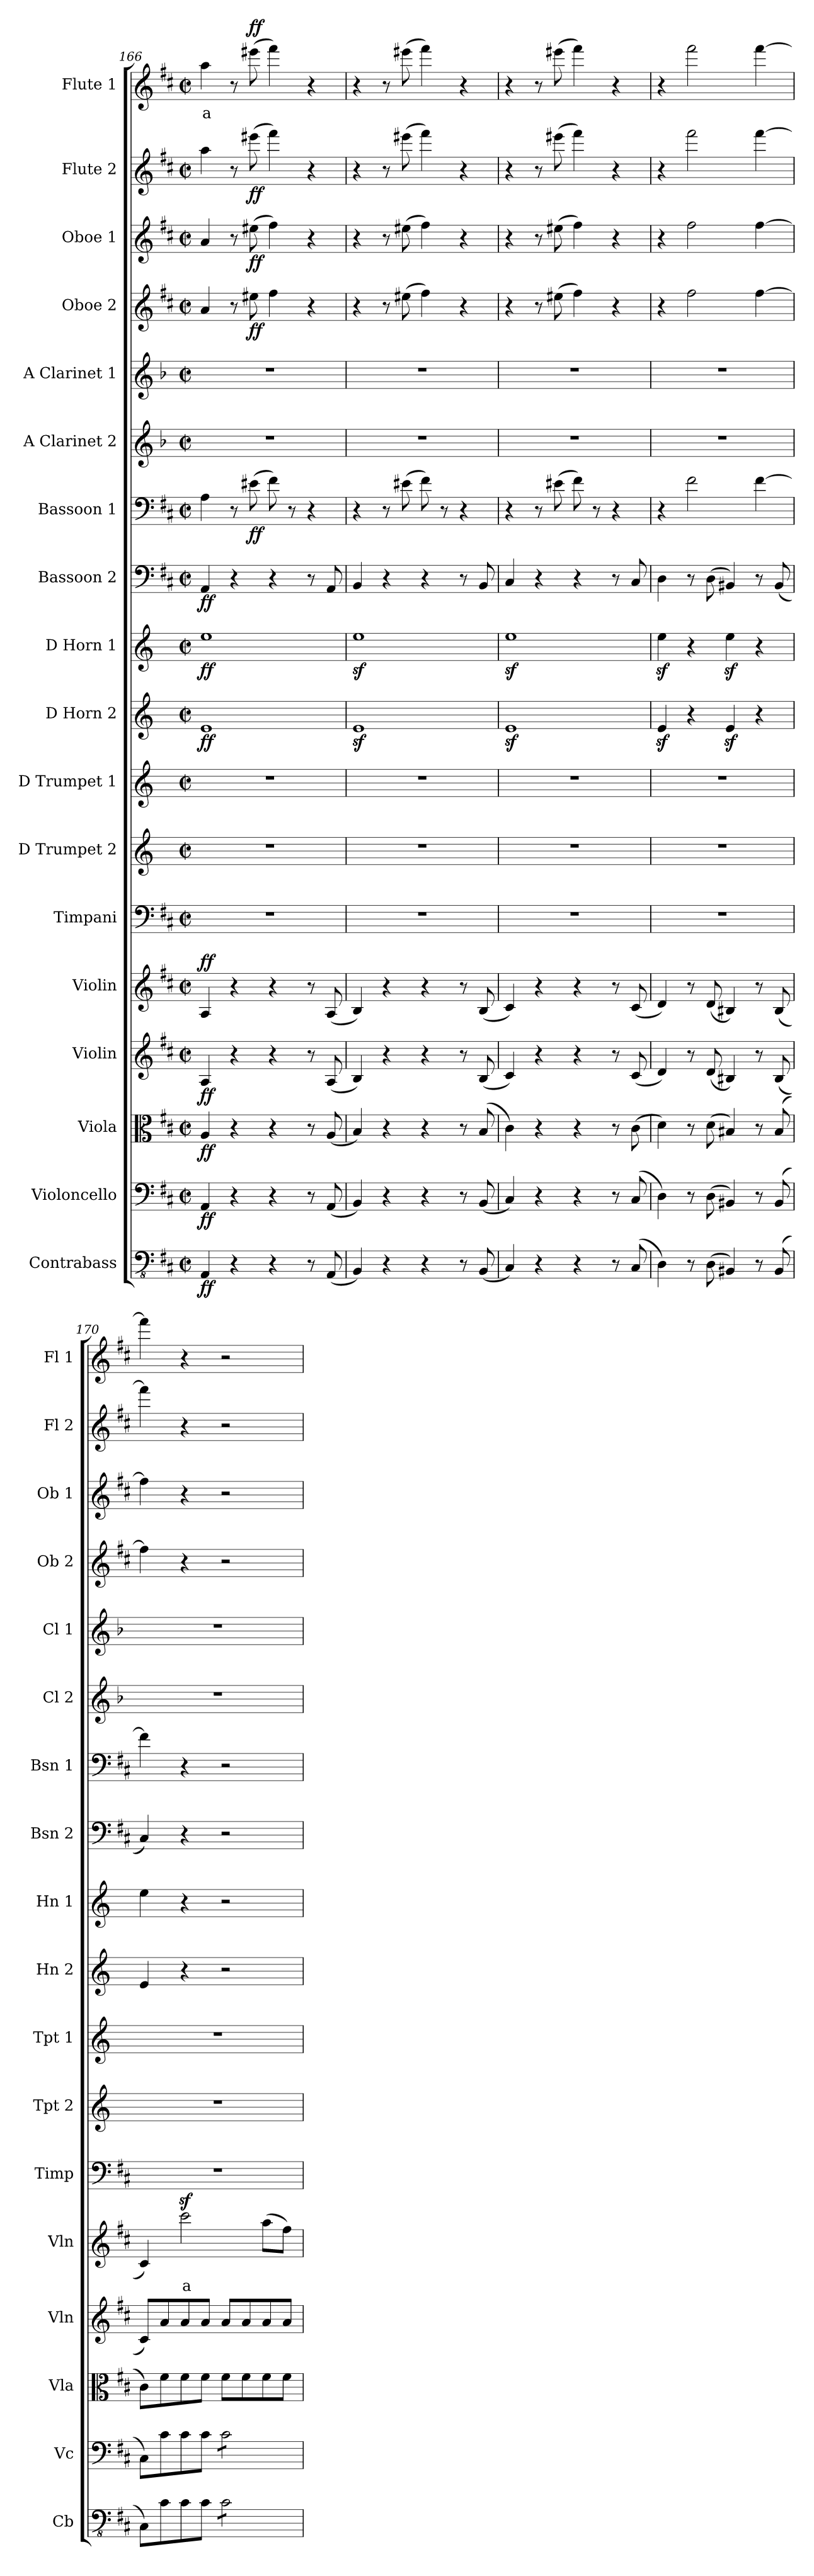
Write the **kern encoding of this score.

**kern	**dynam	**kern	**dynam	**kern	**dynam	**kern	**dynam	**kern	**text	**dynam	**kern	**kern	**kern	**kern	**dynam	**kern	**dynam	**kern	**dynam	**kern	**dynam	**kern	**kern	**kern	**dynam	**kern	**dynam	**kern	**dynam	**kern	**text	**dynam
*part18	*part18	*part17	*part17	*part16	*part16	*part15	*part15	*part14	*part14	*part14	*part13	*part12	*part11	*part10	*part10	*part9	*part9	*part8	*part8	*part7	*part7	*part6	*part5	*part4	*part4	*part3	*part3	*part2	*part2	*part1	*part1	*part1
*staff18	*staff18	*staff17	*staff17	*staff16	*staff16	*staff15	*staff15	*staff14	*staff14	*staff14	*staff13	*staff12	*staff11	*staff10	*staff10	*staff9	*staff9	*staff8	*staff8	*staff7	*staff7	*staff6	*staff5	*staff4	*staff4	*staff3	*staff3	*staff2	*staff2	*staff1	*staff1	*staff1
*I"Contrabass	*	*I"Violoncello	*	*I"Viola	*	*I"Violin	*	*I"Violin	*	*	*I"Timpani	*I"D Trumpet 2	*I"D Trumpet 1	*I"D Horn 2	*	*I"D Horn 1	*	*I"Bassoon 2	*	*I"Bassoon 1	*	*I"A Clarinet 2	*I"A Clarinet 1	*I"Oboe 2	*	*I"Oboe 1	*	*I"Flute 2	*	*I"Flute 1	*	*
*I'Cb	*	*I'Vc	*	*I'Vla	*	*I'Vln	*	*I'Vln	*	*	*I'Timp	*I'Tpt 2	*I'Tpt 1	*I'Hn 2	*	*I'Hn 1	*	*I'Bsn 2	*	*I'Bsn 1	*	*I'Cl 2	*I'Cl 1	*I'Ob 2	*	*I'Ob 1	*	*I'Fl 2	*	*I'Fl 1	*	*
*clefFv4	*	*clefF4	*	*clefC3	*	*clefG2	*	*clefG2	*	*	*clefF4	*clefG2	*clefG2	*clefG2	*	*clefG2	*	*clefF4	*	*clefF4	*	*clefG2	*clefG2	*clefG2	*	*clefG2	*	*clefG2	*	*clefG2	*	*
*	*	*	*	*	*	*	*	*	*	*	*	*ITrd-1c-2	*ITrd-1c-2	*ITrd6c10	*	*ITrd6c10	*	*	*	*	*	*ITrd2c3	*ITrd2c3	*	*	*	*	*	*	*	*	*
*k[f#c#]	*	*k[f#c#]	*	*k[f#c#]	*	*k[f#c#]	*	*k[f#c#]	*	*	*k[f#c#]	*k[f#c#]	*k[f#c#]	*k[f#c#]	*	*k[f#c#]	*	*k[f#c#]	*	*k[f#c#]	*	*k[f#c#]	*k[f#c#]	*k[f#c#]	*	*k[f#c#]	*	*k[f#c#]	*	*k[f#c#]	*	*
*M2/2	*	*M2/2	*	*M2/2	*	*M2/2	*	*M2/2	*	*	*M2/2	*M2/2	*M2/2	*M2/2	*	*M2/2	*	*M2/2	*	*M2/2	*	*M2/2	*M2/2	*M2/2	*	*M2/2	*	*M2/2	*	*M2/2	*	*
*met(c|)	*	*met(c|)	*	*met(c|)	*	*met(c|)	*	*met(c|)	*	*	*met(c|)	*met(c|)	*met(c|)	*met(c|)	*	*met(c|)	*	*met(c|)	*	*met(c|)	*	*met(c|)	*met(c|)	*met(c|)	*	*met(c|)	*	*met(c|)	*	*met(c|)	*	*
=166	=166	=166	=166	=166	=166	=166	=166	=166	=166	=166	=166	=166	=166	=166	=166	=166	=166	=166	=166	=166	=166	=166	=166	=166	=166	=166	=166	=166	=166	=166	=166	=166
!	!LO:DY:b	!	!LO:DY:b	!	!LO:DY:b	!	!LO:DY:b	!	!	!LO:DY:b	!	!	!	!	!LO:DY:b	!	!LO:DY:b	!	!LO:DY:b	!	!	!	!	!	!	!	!	!	!	!	!LO:LY:b:color=#FF0000	!
4AAA/	ff	4AA/	ff	4A/	ff	4A/	ff	4A/	.	ff	1r	1r	1r	1F#	ff	1f#	ff	4AA/	ff	4A\	.	1r	1r	4a/	.	4a/	.	4aa\	.	4aa\	a	.
4r	.	4r	.	4r	.	4r	.	4r	.	.	.	.	.	.	.	.	.	4r	.	8r	.	.	.	8r	.	8r	.	8r	.	8r	.	.
!	!	!	!	!	!	!	!	!	!	!	!	!	!	!	!	!	!	!	!	!	!LO:DY:b	!	!	!	!LO:DY:b	!	!LO:DY:b	!	!LO:DY:b	!	!	!LO:DY:b
.	.	.	.	.	.	.	.	.	.	.	.	.	.	.	.	.	.	.	.	(>8e#X\	ff	.	.	8ee#X\	ff	(>8ee#X\	ff	(>8eee#X\	ff	(>8eee#X\	.	ff
4r	.	4r	.	4r	.	4r	.	4r	.	.	.	.	.	.	.	.	.	4r	.	8f#\)	.	.	.	4ff#\	.	4ff#\)	.	4fff#\)	.	4fff#\)	.	.
.	.	.	.	.	.	.	.	.	.	.	.	.	.	.	.	.	.	.	.	8r	.	.	.	.	.	.	.	.	.	.	.	.
8r	.	8r	.	8r	.	8r	.	8r	.	.	.	.	.	.	.	.	.	8r	.	4r	.	.	.	4r	.	4r	.	4r	.	4r	.	.
(<8AAA/	.	(<8AA/	.	(<8A/	.	(<8A/	.	(<8A/	.	.	.	.	.	.	.	.	.	8AA/	.	.	.	.	.	.	.	.	.	.	.	.	.	.
=167	=167	=167	=167	=167	=167	=167	=167	=167	=167	=167	=167	=167	=167	=167	=167	=167	=167	=167	=167	=167	=167	=167	=167	=167	=167	=167	=167	=167	=167	=167	=167	=167
4BBB/)	.	4BB/)	.	4B/)	.	4B/)	.	4B/)	.	.	1r	1r	1r	1F#z<	.	1f#z<	.	4BB/	.	4r	.	1r	1r	4r	.	4r	.	4r	.	4r	.	.
4r	.	4r	.	4r	.	4r	.	4r	.	.	.	.	.	.	.	.	.	4r	.	8r	.	.	.	8r	.	8r	.	8r	.	8r	.	.
.	.	.	.	.	.	.	.	.	.	.	.	.	.	.	.	.	.	.	.	(>8e#X\	.	.	.	(>8ee#X\	.	(>8ee#X\	.	(>8eee#X\	.	(>8eee#X\	.	.
4r	.	4r	.	4r	.	4r	.	4r	.	.	.	.	.	.	.	.	.	4r	.	8f#\)	.	.	.	4ff#\)	.	4ff#\)	.	4fff#\)	.	4fff#\)	.	.
.	.	.	.	.	.	.	.	.	.	.	.	.	.	.	.	.	.	.	.	8r	.	.	.	.	.	.	.	.	.	.	.	.
8r	.	8r	.	8r	.	8r	.	8r	.	.	.	.	.	.	.	.	.	8r	.	4r	.	.	.	4r	.	4r	.	4r	.	4r	.	.
(<8BBB/	.	(<8BB/	.	(<8B/	.	(<8B/	.	(<8B/	.	.	.	.	.	.	.	.	.	8BB/	.	.	.	.	.	.	.	.	.	.	.	.	.	.
=168	=168	=168	=168	=168	=168	=168	=168	=168	=168	=168	=168	=168	=168	=168	=168	=168	=168	=168	=168	=168	=168	=168	=168	=168	=168	=168	=168	=168	=168	=168	=168	=168
4CC#/)	.	4C#/)	.	4c#\)	.	4c#/)	.	4c#/)	.	.	1r	1r	1r	1F#z<	.	1f#z<	.	4C#/	.	4r	.	1r	1r	4r	.	4r	.	4r	.	4r	.	.
4r	.	4r	.	4r	.	4r	.	4r	.	.	.	.	.	.	.	.	.	4r	.	8r	.	.	.	8r	.	8r	.	8r	.	8r	.	.
.	.	.	.	.	.	.	.	.	.	.	.	.	.	.	.	.	.	.	.	(>8e#X\	.	.	.	(>8ee#X\	.	(>8ee#X\	.	(>8eee#X\	.	(>8eee#X\	.	.
4r	.	4r	.	4r	.	4r	.	4r	.	.	.	.	.	.	.	.	.	4r	.	8f#\)	.	.	.	4ff#\)	.	4ff#\)	.	4fff#\)	.	4fff#\)	.	.
.	.	.	.	.	.	.	.	.	.	.	.	.	.	.	.	.	.	.	.	8r	.	.	.	.	.	.	.	.	.	.	.	.
8r	.	8r	.	8r	.	8r	.	8r	.	.	.	.	.	.	.	.	.	8r	.	4r	.	.	.	4r	.	4r	.	4r	.	4r	.	.
(<8CC#/	.	(<8C#/	.	(>8c#\	.	(<8c#/	.	(<8c#/	.	.	.	.	.	.	.	.	.	8C#/	.	.	.	.	.	.	.	.	.	.	.	.	.	.
!!LO:PB:g=z
=169	=169	=169	=169	=169	=169	=169	=169	=169	=169	=169	=169	=169	=169	=169	=169	=169	=169	=169	=169	=169	=169	=169	=169	=169	=169	=169	=169	=169	=169	=169	=169	=169
4DD\)	.	4D\)	.	4d\)	.	4d/)	.	4d/)	.	.	1r	1r	1r	4F#z</	.	4f#z<\	.	4D\	.	4r	.	1r	1r	4r	.	4r	.	4r	.	4r	.	.
8r	.	8r	.	8r	.	8r	.	8r	.	.	.	.	.	4r	.	4r	.	8r	.	2f#\	.	.	.	2ff#\	.	2ff#\	.	2fff#\	.	2fff#\	.	.
(>8DD\	.	(>8D\	.	(>8d\	.	(<8d/	.	(<8d/	.	.	.	.	.	.	.	.	.	(>8D\	.	.	.	.	.	.	.	.	.	.	.	.	.	.
4BBB#X/)	.	4BB#X/)	.	4B#X/)	.	4B#X/)	.	4B#X/)	.	.	.	.	.	4F#z</	.	4f#z<\	.	4BB#X/)	.	.	.	.	.	.	.	.	.	.	.	.	.	.
8r	.	8r	.	8r	.	8r	.	8r	.	.	.	.	.	4r	.	4r	.	8r	.	[4f#\	.	.	.	[4ff#\	.	[4ff#\	.	[4fff#\	.	[4fff#\	.	.
(<8BBB#/	.	(<8BB#/	.	(<8B#/	.	(<8B#/	.	(<8B#/	.	.	.	.	.	.	.	.	.	(<8BB#/	.	.	.	.	.	.	.	.	.	.	.	.	.	.
=170	=170	=170	=170	=170	=170	=170	=170	=170	=170	=170	=170	=170	=170	=170	=170	=170	=170	=170	=170	=170	=170	=170	=170	=170	=170	=170	=170	=170	=170	=170	=170	=170
8CC#\L)	.	8C#\L)	.	8c#\L)	.	8c#/L)	.	4c#/)	.	.	1r	1r	1r	4F#/	.	4f#\	.	4C#/)	.	4f#\]	.	1r	1r	4ff#\]	.	4ff#\]	.	4fff#\]	.	4fff#\]	.	.
8C#\	.	8c#\	.	8f#\	.	8a/	.	.	.	.	.	.	.	.	.	.	.	.	.	.	.	.	.	.	.	.	.	.	.	.	.	.
!	!	!	!	!	!	!	!	!	!LO:LY:b:color=#FF0000	!	!	!	!	!	!	!	!	!	!	!	!	!	!	!	!	!	!	!	!	!	!	!
8C#\	.	8c#\	.	8f#\	.	8a/	.	2ccc#z<\	a	.	.	.	.	4r	.	4r	.	4r	.	4r	.	.	.	4r	.	4r	.	4r	.	4r	.	.
8C#\J	.	8c#\J	.	8f#\J	.	8a/J	.	.	.	.	.	.	.	.	.	.	.	.	.	.	.	.	.	.	.	.	.	.	.	.	.	.
*tremolo	*	*	*	*	*	*	*	*	*	*	*	*	*	*	*	*	*	*	*	*	*	*	*	*	*	*	*	*	*	*	*	*
*	*	*tremolo	*	*	*	*	*	*	*	*	*	*	*	*	*	*	*	*	*	*	*	*	*	*	*	*	*	*	*	*	*	*
8C#\L	.	8c#\L	.	8f#\L	.	8a/L	.	.	.	.	.	.	.	2r	.	2r	.	2r	.	2r	.	.	.	2r	.	2r	.	2r	.	2r	.	.
8C#\	.	8c#\	.	8f#\	.	8a/	.	.	.	.	.	.	.	.	.	.	.	.	.	.	.	.	.	.	.	.	.	.	.	.	.	.
8C#\	.	8c#\	.	8f#\	.	8a/	.	(>8aa\L	.	.	.	.	.	.	.	.	.	.	.	.	.	.	.	.	.	.	.	.	.	.	.	.
8C#\J	.	8c#\J	.	8f#\J	.	8a/J	.	8ff#\J)	.	.	.	.	.	.	.	.	.	.	.	.	.	.	.	.	.	.	.	.	.	.	.	.
*	*	*Xtremolo	*	*	*	*	*	*	*	*	*	*	*	*	*	*	*	*	*	*	*	*	*	*	*	*	*	*	*	*	*	*
*Xtremolo	*	*	*	*	*	*	*	*	*	*	*	*	*	*	*	*	*	*	*	*	*	*	*	*	*	*	*	*	*	*	*	*
=	=	=	=	=	=	=	=	=	=	=	=	=	=	=	=	=	=	=	=	=	=	=	=	=	=	=	=	=	=	=	=	=
*-	*-	*-	*-	*-	*-	*-	*-	*-	*-	*-	*-	*-	*-	*-	*-	*-	*-	*-	*-	*-	*-	*-	*-	*-	*-	*-	*-	*-	*-	*-	*-	*-
